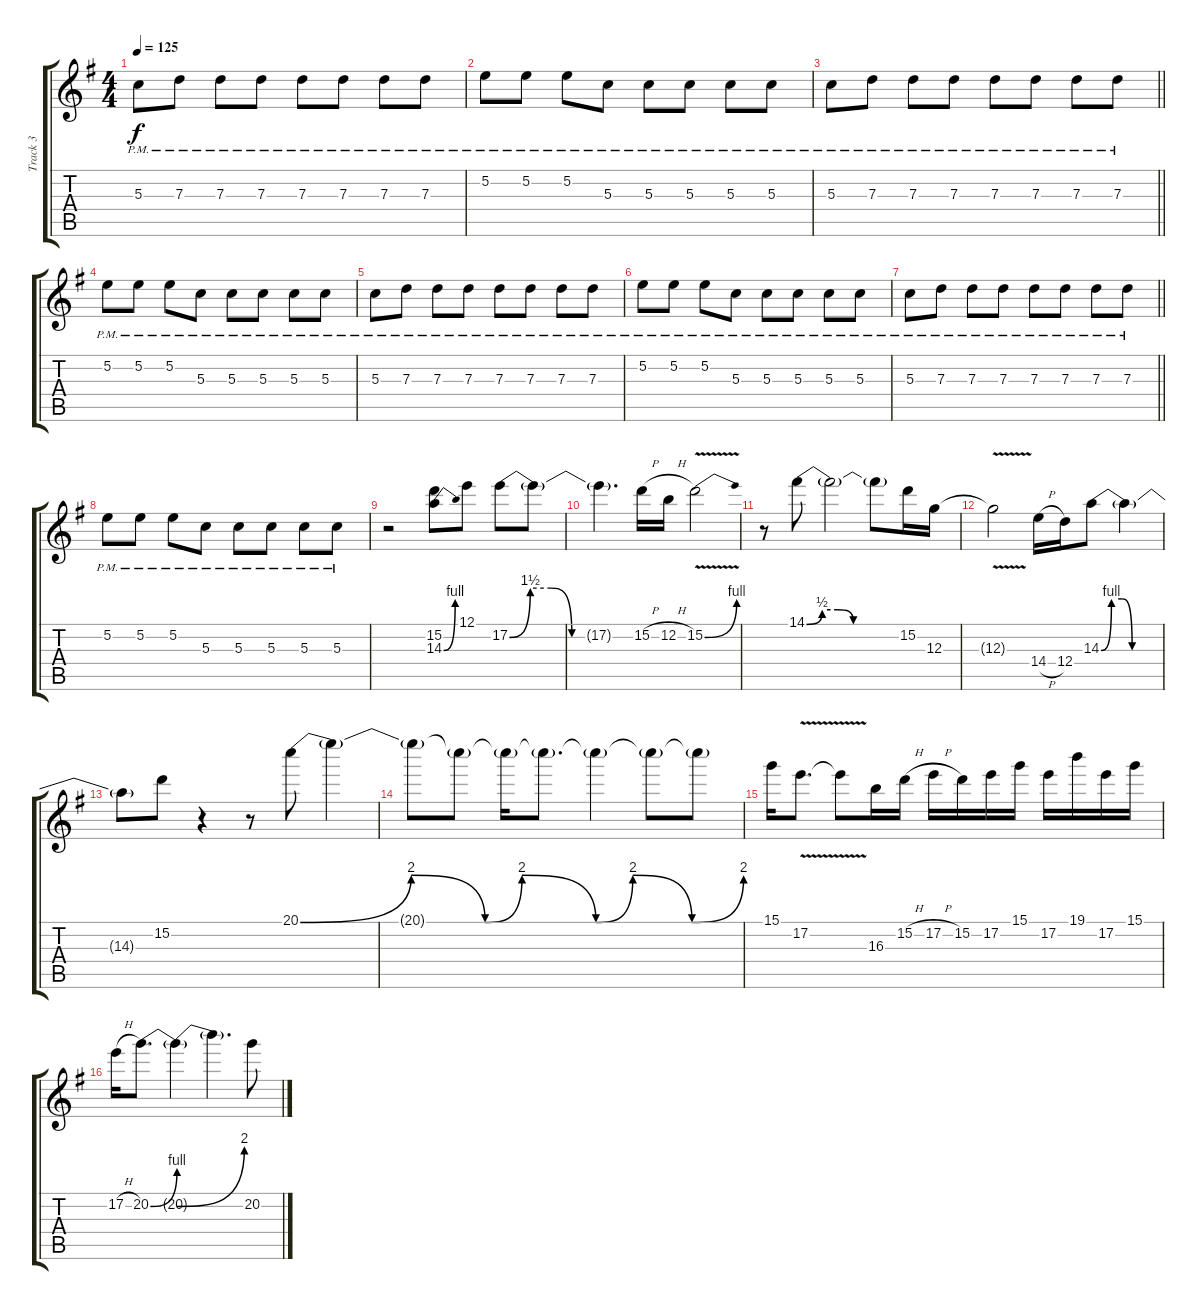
\track ("Track 3" "Track 3") {instrument overdrivenguitar}
\staff {score tabs}
\tuning (E4 B3 G3 D3 A2 E2) {hide}
\ts (4 4)
\tempo 125
\clef g2
\ks g
5.3{pm}.8{dy f} 7.3{pm}.8 7.3{pm}.8 7.3{pm}.8 7.3{pm}.8 7.3{pm}.8 7.3{pm}.8 7.3{pm}.8 |
5.2{pm}.8 5.2{pm}.8 5.2{pm}.8 5.3{pm}.8 5.3{pm}.8 5.3{pm}.8 5.3{pm}.8 5.3{pm}.8 |
\barLineRight lightlight
5.3{pm}.8 7.3{pm}.8 7.3{pm}.8 7.3{pm}.8 7.3{pm}.8 7.3{pm}.8 7.3{pm}.8 7.3{pm}.8 |
5.2{pm}.8 5.2{pm}.8 5.2{pm}.8 5.3{pm}.8 5.3{pm}.8 5.3{pm}.8 5.3{pm}.8 5.3{pm}.8 |
5.3{pm}.8 7.3{pm}.8 7.3{pm}.8 7.3{pm}.8 7.3{pm}.8 7.3{pm}.8 7.3{pm}.8 7.3{pm}.8 |
5.2{pm}.8 5.2{pm}.8 5.2{pm}.8 5.3{pm}.8 5.3{pm}.8 5.3{pm}.8 5.3{pm}.8 5.3{pm}.8 |
\barLineRight lightlight
5.3{pm}.8 7.3{pm}.8 7.3{pm}.8 7.3{pm}.8 7.3{pm}.8 7.3{pm}.8 7.3{pm}.8 7.3{pm}.8 |
5.2{pm}.8 5.2{pm}.8 5.2{pm}.8 5.3{pm}.8 5.3{pm}.8 5.3{pm}.8 5.3{pm}.8 5.3{pm}.8 |
r.2 (15.2 14.3{be (bend 0 0 60 4)}).8 12.1.8 17.2{be (custom 0 0 10 6 20 6 30 0 60 0)}.8 17.2{t}.8 |
17.2{t}.4{d} 15.2{h}.16 12.2{h}.16 15.2{be (bend 0 0 60 4) v}.2 |
r.8 14.1{be (custom 0 0 10 2 20 2 30 0 60 0)}.8 14.1{t}.2 14.1{t}.8 15.2.16 12.3.16 |
12.3{v t}.2 14.4{h}.16 12.4.16 14.3{be (custom 0 0 10 4 20 4 30 0 60 0)}.8 14.3{t}.4 |
14.3{t}.8 15.2.8 r.4 r.8 20.1{be (custom 0 0 15 8 25 0 30 8 40 0 45 8 53 0 60 8)}.8 20.1{t}.4 |
20.1{t}.8 20.1{t}.8 20.1{t}.16 20.1{t}.8{d} 20.1{t}.4 20.1{t}.8 20.1{t}.8 |
15.1.16 17.2{v}.8{d} 17.2{t}.8 16.3.16 15.2{h}.16 17.2{h}.16 15.2.16 17.2.16 15.1.16 17.2.16 19.1.16 17.2.16 15.1.16 |
17.2{h}.16 20.2{be (bend 0 0 60 4)}.8{d} 20.2{be (bend 0 0 60 8) t}.4 20.2{t}.4{d} 20.2.8
